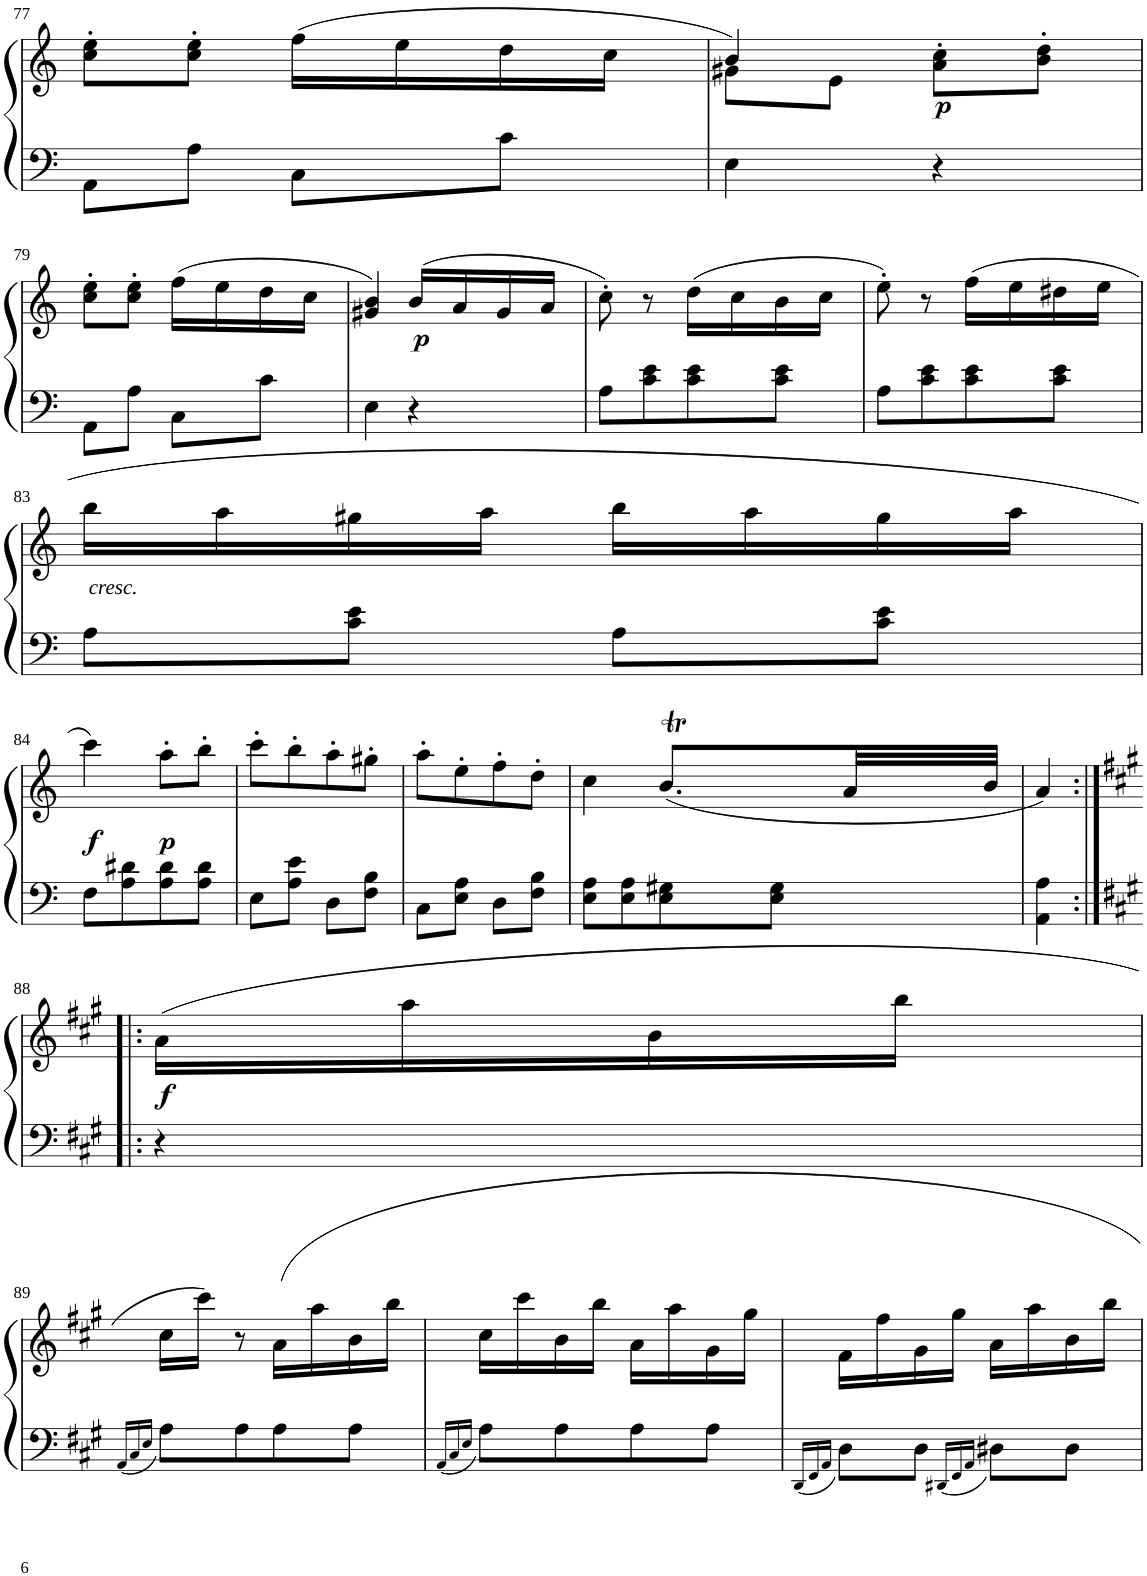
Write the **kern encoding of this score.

**kern	**kern	**dynam
*part1	*part1	*part1
*staff2	*staff1	*staff1/2
*I"Piano	*	*
*I'Pno	*	*
!!LO:PB:g=z
*clefF4	*clefG2	*
*k[]	*k[]	*
*M2/4	*M2/4	*
=77	=77	=77
8AA\L	8cc\' 8ee\'L	.
8A\J	8cc\' 8ee\'J	.
8C\L	(16ff\LL	.
.	16ee\	.
8c\J	16dd\	.
.	16cc\JJ	.
=78	=78	=78
*	*^	*
4E\	4b/)	8g#X\L	.
.	.	8e\J	.
!	!	!	!LO:DY:b
4r	8a\'> 8cc\'>L	4ryy	p
.	8b\'> 8dd\'>J	.	.
*	*v	*v	*
!!LO:LB:g=z
=79	=79	=79
8AA\L	8cc\' 8ee\'L	.
8A\J	8cc\' 8ee\'J	.
8C\L	(16ff\LL	.
.	16ee\	.
8c\J	16dd\	.
.	16cc\JJ	.
=80	=80	=80
4E\	4g#X/ 4b/)	.
!	!	!LO:DY:b
4r	(16b/LL	p
.	16a/	.
.	16g#/	.
.	16a/JJ	.
=81	=81	=81
8A\L	8cc'\)	.
8c\ 8e\	8r	.
8c\ 8e\	(16dd\LL	.
.	16cc\	.
8c\ 8e\J	16b\	.
.	16cc\JJ	.
=82	=82	=82
8A\L	8ee'\)	.
8c\ 8e\	8r	.
8c\ 8e\	(16ff\LL	.
.	16ee\	.
8c\ 8e\J	16dd#X\	.
.	16ee\JJ	.
!!LO:LB:g=z
=83	=83	=83
!	!	!LO:DY:b
8A\L	16bb\LL	other-dynamics
.	16aa\	.
8c\ 8e\J	16gg#X\	.
.	16aa\JJ	.
8A\L	16bb\LL	.
.	16aa\	.
8c\ 8e\J	16gg#\	.
.	16aa\JJ	.
!!LO:LB:g=z
=84	=84	=84
!	!	!LO:DY:b
8F\L	4ccc\)	f
8A\ 8d#X\	.	.
!	!	!LO:DY:b
8A\ 8d#\	8aa'\L	p
8A\ 8d#\J	8bb'\J	.
=85	=85	=85
8E\L	8ccc'\L	.
8A\ 8e\J	8bb'\	.
8D\L	8aa'\	.
8F\ 8B\J	8gg#X'\J	.
=86	=86	=86
8C\L	8aa'\L	.
8E\ 8A\J	8ee'\	.
8D\L	8ff'\	.
8F\ 8B\J	8dd'\J	.
=87	=87	=87
*	*^	*
8E\ 8A\L	4cc\	4ryy	.
8E\ 8A\	.	.	.
8E\ 8G#X\	(<8.b/L	32cc!	.
.	.	32b!	.
.	.	32cc!	.
.	.	32b!	.
8E\ 8G#\J	.	32cc!	.
.	.	32b!	.
.	32a/LL	16ryy	.
.	32b/JJJ	.	.
*	*v	*v	*
=88	=88	=88
4AA\ 4A\	4a/)	.
!!LO:LB:g=z
=88:|!|:	=88:|!|:	=88:|!|:
*k[f#c#g#]	*k[f#c#g#]	*
!	!	!LO:DY:b
4r	(16a\LL	f
.	16aa\	.
.	16b\	.
.	16bb\JJ	.
!!LO:LB:g=z
=89	=89	=89
16qAA/LL	.	.
16qC#/	.	.
16qE/JJ	.	.
8A\L	16cc#\LL	.
.	16ccc#\JJ)	.
8A\	8r	.
8A\	16a\LL	.
.	16aa\	.
8A\J	16b\	.
.	16bb\JJ	.
=90	=90	=90
16qAA/LL	.	.
16qC#/	.	.
16qE/JJ	.	.
8A\L	16cc#\LL	.
.	16ccc#\	.
8A\	16b\	.
.	16bb\JJ	.
8A\	16a\LL	.
.	16aa\	.
8A\J	16g#\	.
.	16gg#\JJ	.
=91	=91	=91
16qDD/LL	.	.
16qFF#/	.	.
16qAA/JJ	.	.
8D\L	16f#\LL	.
.	16ff#\	.
8D\J	16g#\	.
.	16gg#\JJ	.
16qDD#X/LL	.	.
16qFF#/	.	.
16qAA/JJ	.	.
8D#X\L	16a\LL	.
.	16aa\	.
8D#\J	16b\	.
.	16bb\JJ	.
=	=	=
*-	*-	*-
